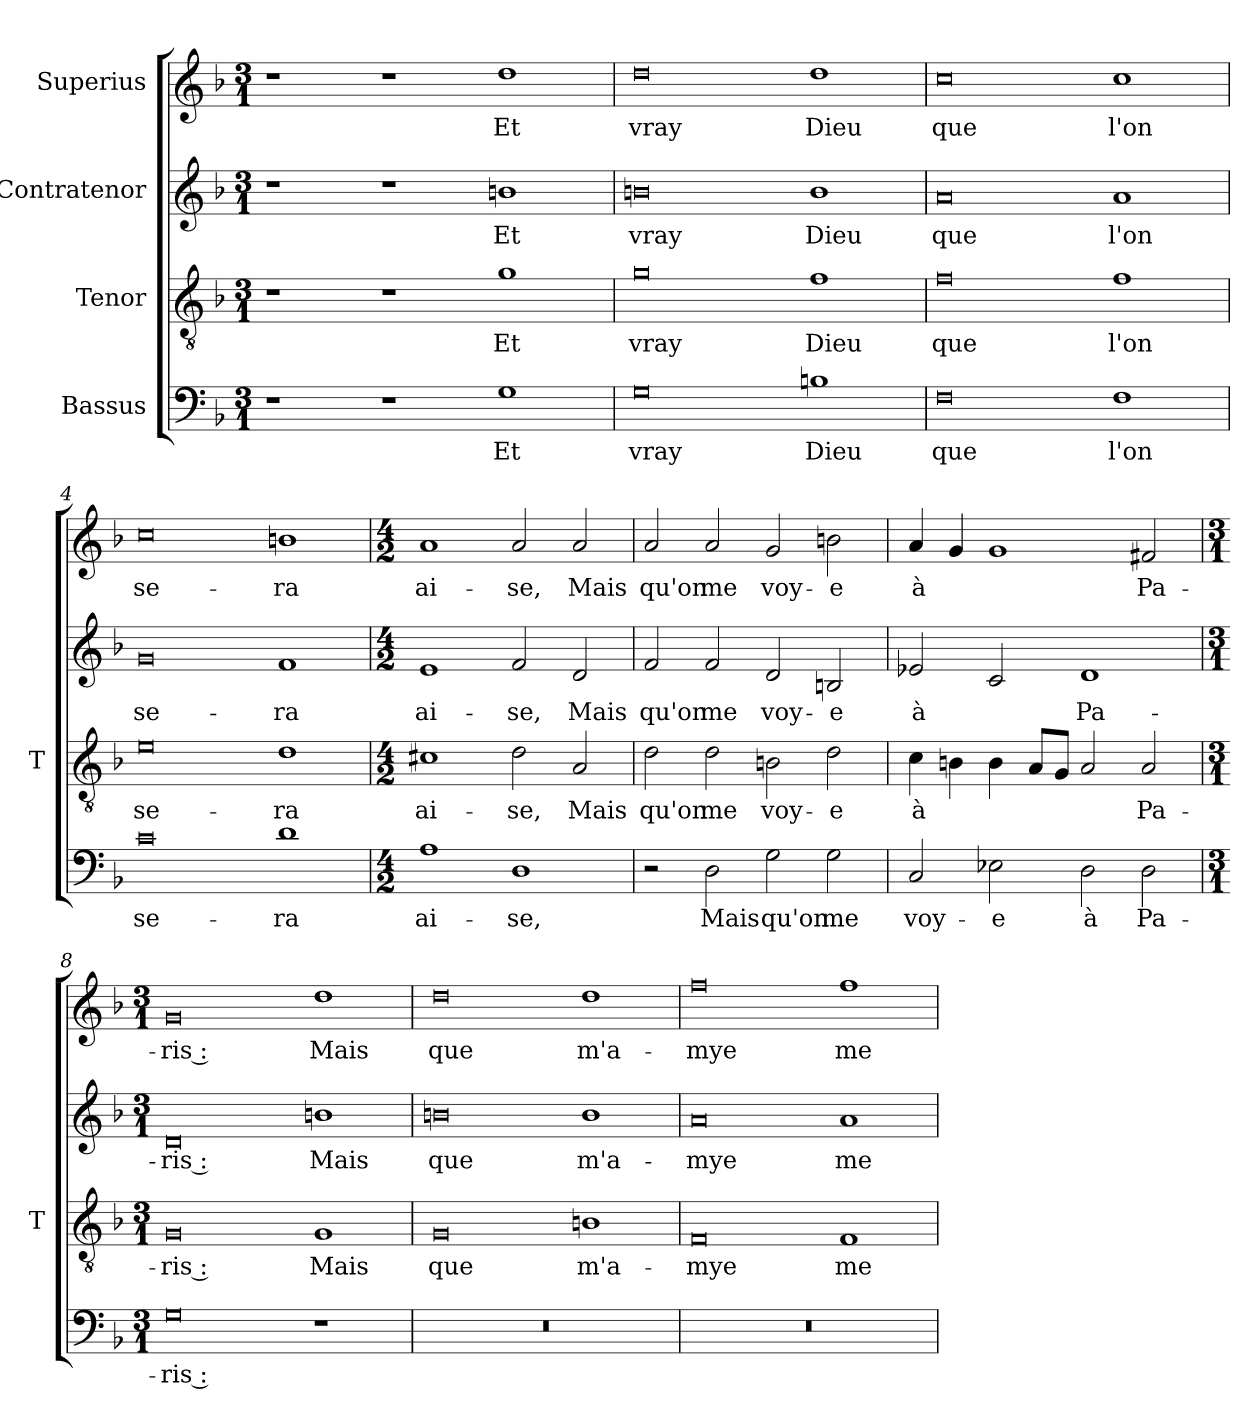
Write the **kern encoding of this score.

**kern	**text	**kern	**text	**kern	**text	**kern	**text
*part4	*part4	*part3	*part3	*part2	*part2	*part1	*part1
*staff4	*staff4	*staff3	*staff3	*staff2	*staff2	*staff1	*staff1
*I"Bassus	*	*I"Tenor	*	*I"Contratenor	*	*I"Superius	*
*	*	*I'T	*	*	*	*	*
*clefF4	*	*clefGv2	*	*clefG2	*	*clefG2	*
*k[b-]	*	*k[b-]	*	*k[b-]	*	*k[b-]	*
*M3/1	*	*M3/1	*	*M3/1	*	*M3/1	*
=1	=1	=1	=1	=1	=1	=1	=1
1r	.	1r	.	1r	.	1r	.
1r	.	1r	.	1r	.	1r	.
1G	-Et	1g	-Et	1b	-Et	1dd	-Et
=2	=2	=2	=2	=2	=2	=2	=2
0G	-vray	0g	-vray	0b	-vray	0dd	-vray
1B	-Dieu	1f	-Dieu	1b	-Dieu	1dd	-Dieu
=3	=3	=3	=3	=3	=3	=3	=3
0F	-que	0f	-que	0a	-que	0cc	-que
1F	-l'on	1f	-l'on	1a	-l'on	1cc	-l'on
=4	=4	=4	=4	=4	=4	=4	=4
0c	se-	0e	se-	0g	se-	0cc	se-
1d	-ra	1d	-ra	1f	-ra	1b	-ra
=5	=5	=5	=5	=5	=5	=5	=5
*M4/2	*	*M4/2	*	*M4/2	*	*M4/2	*
1A	ai-	1c#X	ai-	1e	ai-	1a	ai-
1D	-se,	2d	-se,	2f	-se,	2a	-se,
.	.	2A	-Mais	2d	-Mais	2a	-Mais
=6	=6	=6	=6	=6	=6	=6	=6
2r	.	2d	-qu'on	2f	-qu'on	2a	-qu'on
2D	-Mais	2d	-me	2f	-me	2a	-me
2G	-qu'on	2B	voy-	2d	voy-	2g	voy-
2G	-me	2d	-e	2B	-e	2b	-e
=7	=7	=7	=7	=7	=7	=7	=7
2C	voy-	4c	-à	2e-X	-à	4a	-à
.	.	4B	.	.	.	4g	.
2E-X	-e	4B	.	2c	.	1g	.
.	.	8AL	.	.	.	.	.
.	.	8GJ	.	.	.	.	.
2D	-à	2A	.	1d	Pa-	.	.
2D	Pa-	2A	Pa-	.	.	2f#X	Pa-
=8	=8	=8	=8	=8	=8	=8	=8
*M3/1	*	*M3/1	*	*M3/1	*	*M3/1	*
0G	-ris :	0G	-ris :	0d	-ris :	0g	-ris :
1r	.	1G	-Mais	1b	-Mais	1dd	-Mais
=9	=9	=9	=9	=9	=9	=9	=9
0.r	.	0G	-que	0b	-que	0dd	-que
.	.	1B	m'a-	1b	m'a-	1dd	m'a-
=10	=10	=10	=10	=10	=10	=10	=10
0.r	.	0F	-mye	0a	-mye	0ff	-mye
.	.	1F	-me	1a	-me	1ff	-me
=	=	=	=	=	=	=	=
*-	*-	*-	*-	*-	*-	*-	*-
